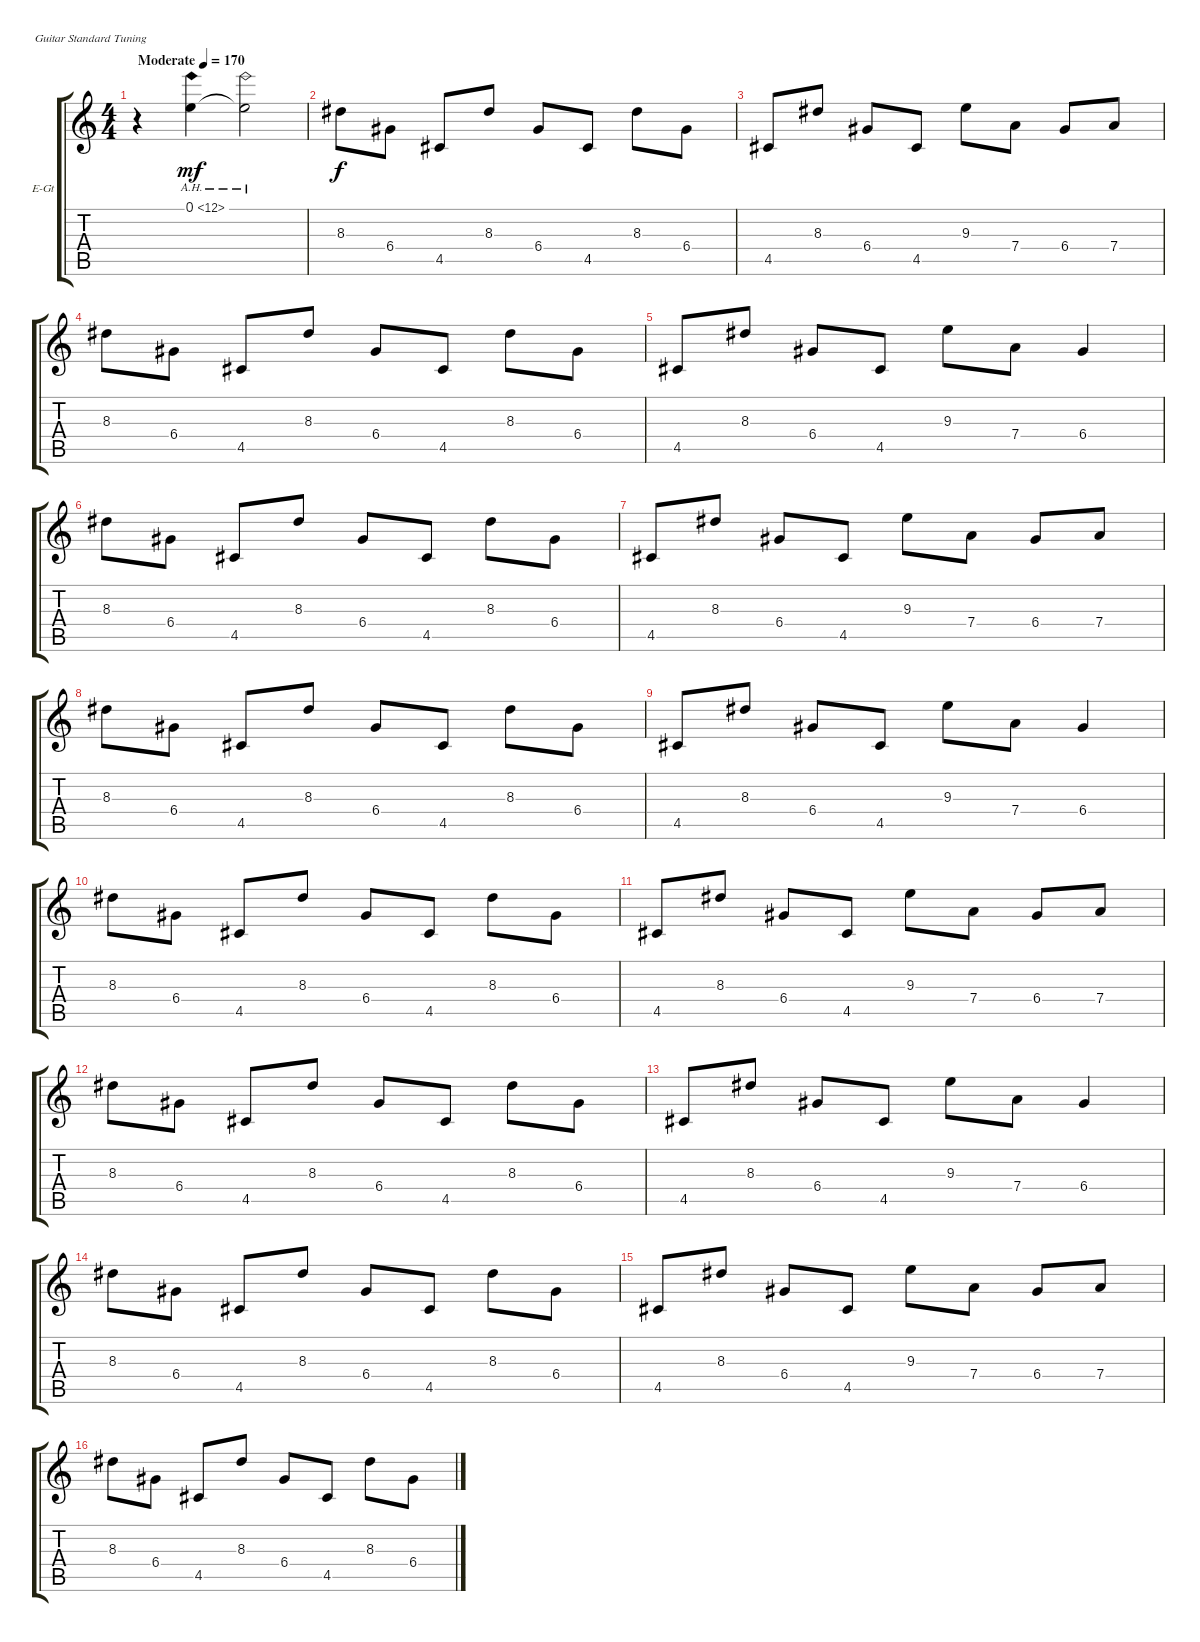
\bracketExtendMode groupsimilarinstruments
\firstSystemTrackNameOrientation horizontal
\otherSystemsTrackNameOrientation horizontal
\track ("Ñåðåãà" "E-Gt") {instrument distortionguitar}
\staff {score tabs}
\tuning (E4 B3 G3 D3 A2 E2)
\ts (4 4)
\tempo (170 "Moderate")
\clef g2
\ks c
r.4{dy mf instrument distortionguitar} 0.1{ah 12}.4 0.1{ah 12 t}.2 |
\beaming (8 2 2 2 2)
8.3.8{dy f} 6.4.8 4.5.8 8.3.8 6.4.8 4.5.8 8.3.8 6.4.8 |
4.5.8 8.3.8 6.4.8 4.5.8 9.3.8 7.4.8 6.4.8 7.4.8 |
8.3.8 6.4.8 4.5.8 8.3.8 6.4.8 4.5.8 8.3.8 6.4.8 |
4.5.8 8.3.8 6.4.8 4.5.8 9.3.8 7.4.8 6.4.4 |
8.3.8 6.4.8 4.5.8 8.3.8 6.4.8 4.5.8 8.3.8 6.4.8 |
4.5.8 8.3.8 6.4.8 4.5.8 9.3.8 7.4.8 6.4.8 7.4.8 |
8.3.8 6.4.8 4.5.8 8.3.8 6.4.8 4.5.8 8.3.8 6.4.8 |
4.5.8 8.3.8 6.4.8 4.5.8 9.3.8 7.4.8 6.4.4 |
8.3.8 6.4.8 4.5.8 8.3.8 6.4.8 4.5.8 8.3.8 6.4.8 |
4.5.8 8.3.8 6.4.8 4.5.8 9.3.8 7.4.8 6.4.8 7.4.8 |
8.3.8 6.4.8 4.5.8 8.3.8 6.4.8 4.5.8 8.3.8 6.4.8 |
4.5.8 8.3.8 6.4.8 4.5.8 9.3.8 7.4.8 6.4.4 |
8.3.8 6.4.8 4.5.8 8.3.8 6.4.8 4.5.8 8.3.8 6.4.8 |
4.5.8 8.3.8 6.4.8 4.5.8 9.3.8 7.4.8 6.4.8 7.4.8 |
8.3.8 6.4.8 4.5.8 8.3.8 6.4.8 4.5.8 8.3.8 6.4.8
